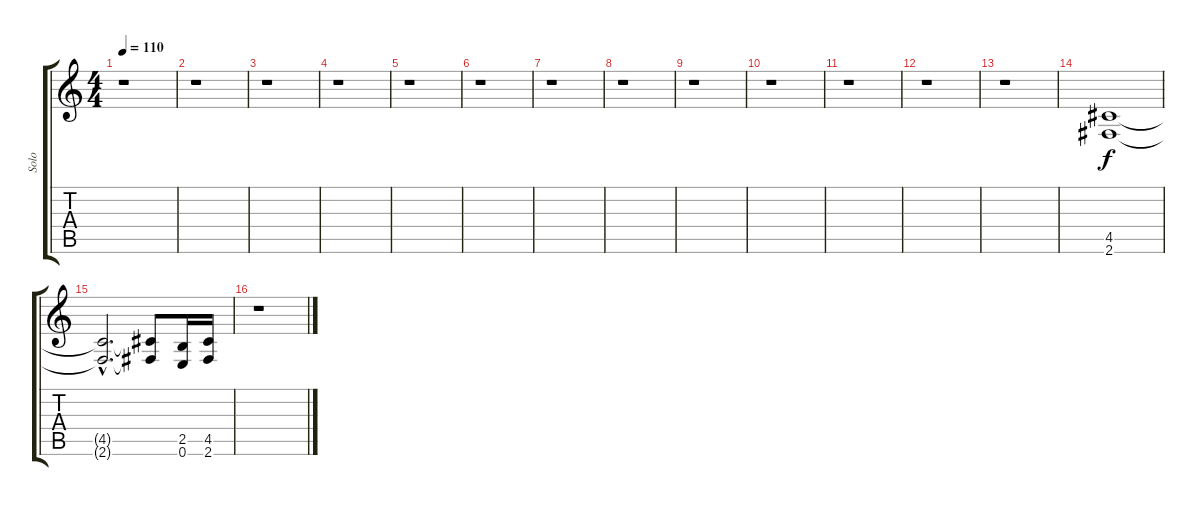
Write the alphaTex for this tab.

\track ("Solo" "Solo") {instrument overdrivenguitar}
\staff {score tabs}
\tuning (E4 B3 G3 D3 A2 E2) {hide}
\ts (4 4)
\tempo 110
\clef g2
\ks c
r.1{dy f instrument overdrivenguitar} |
r.1 |
r.1 |
r.1 |
r.1 |
r.1 |
r.1 |
r.1 |
r.1 |
r.1 |
r.1 |
r.1 |
r.1 |
(4.5 2.6).1 |
(4.5{hac t} 2.6{hac t}).2{d} (4.5{t} 2.6{t}).8 (2.5 0.6).16 (4.5 2.6).16 |
r.1
